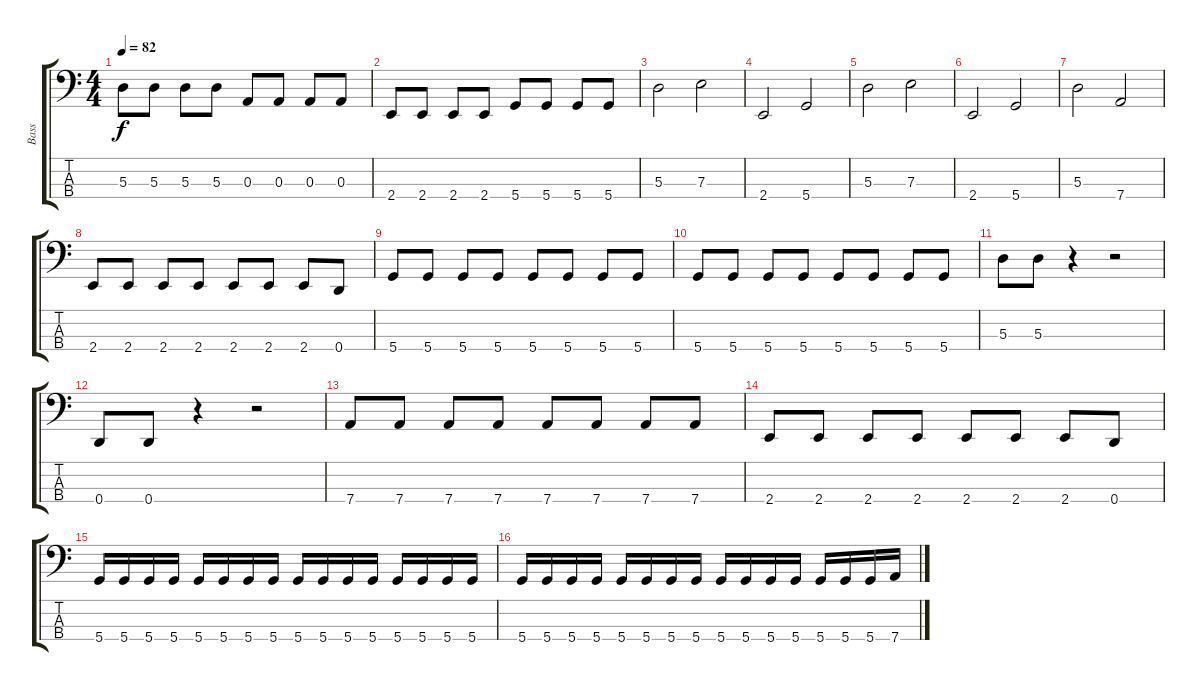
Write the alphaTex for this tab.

\track ("Bass" "Bass") {instrument electricbassfinger}
\staff {score tabs}
\tuning (G2 D2 A1 D1) {hide}
\ts (4 4)
\tempo 82
\clef f4
\ks c
5.3.8{dy f} 5.3.8 5.3.8 5.3.8 0.3.8 0.3.8 0.3.8 0.3.8 |
2.4.8 2.4.8 2.4.8 2.4.8 5.4.8 5.4.8 5.4.8 5.4.8 |
5.3.2 7.3.2 |
2.4.2 5.4.2 |
5.3.2 7.3.2 |
2.4.2 5.4.2 |
5.3.2 7.4.2 |
2.4.8 2.4.8 2.4.8 2.4.8 2.4.8 2.4.8 2.4.8 0.4.8 |
5.4.8 5.4.8 5.4.8 5.4.8 5.4.8 5.4.8 5.4.8 5.4.8 |
5.4.8 5.4.8 5.4.8 5.4.8 5.4.8 5.4.8 5.4.8 5.4.8 |
5.3.8 5.3.8 r.4 r.2 |
0.4.8 0.4.8 r.4 r.2 |
7.4.8 7.4.8 7.4.8 7.4.8 7.4.8 7.4.8 7.4.8 7.4.8 |
2.4.8 2.4.8 2.4.8 2.4.8 2.4.8 2.4.8 2.4.8 0.4.8 |
5.4.16 5.4.16 5.4.16 5.4.16 5.4.16 5.4.16 5.4.16 5.4.16 5.4.16 5.4.16 5.4.16 5.4.16 5.4.16 5.4.16 5.4.16 5.4.16 |
5.4.16 5.4.16 5.4.16 5.4.16 5.4.16 5.4.16 5.4.16 5.4.16 5.4.16 5.4.16 5.4.16 5.4.16 5.4.16 5.4.16 5.4.16 7.4.16
